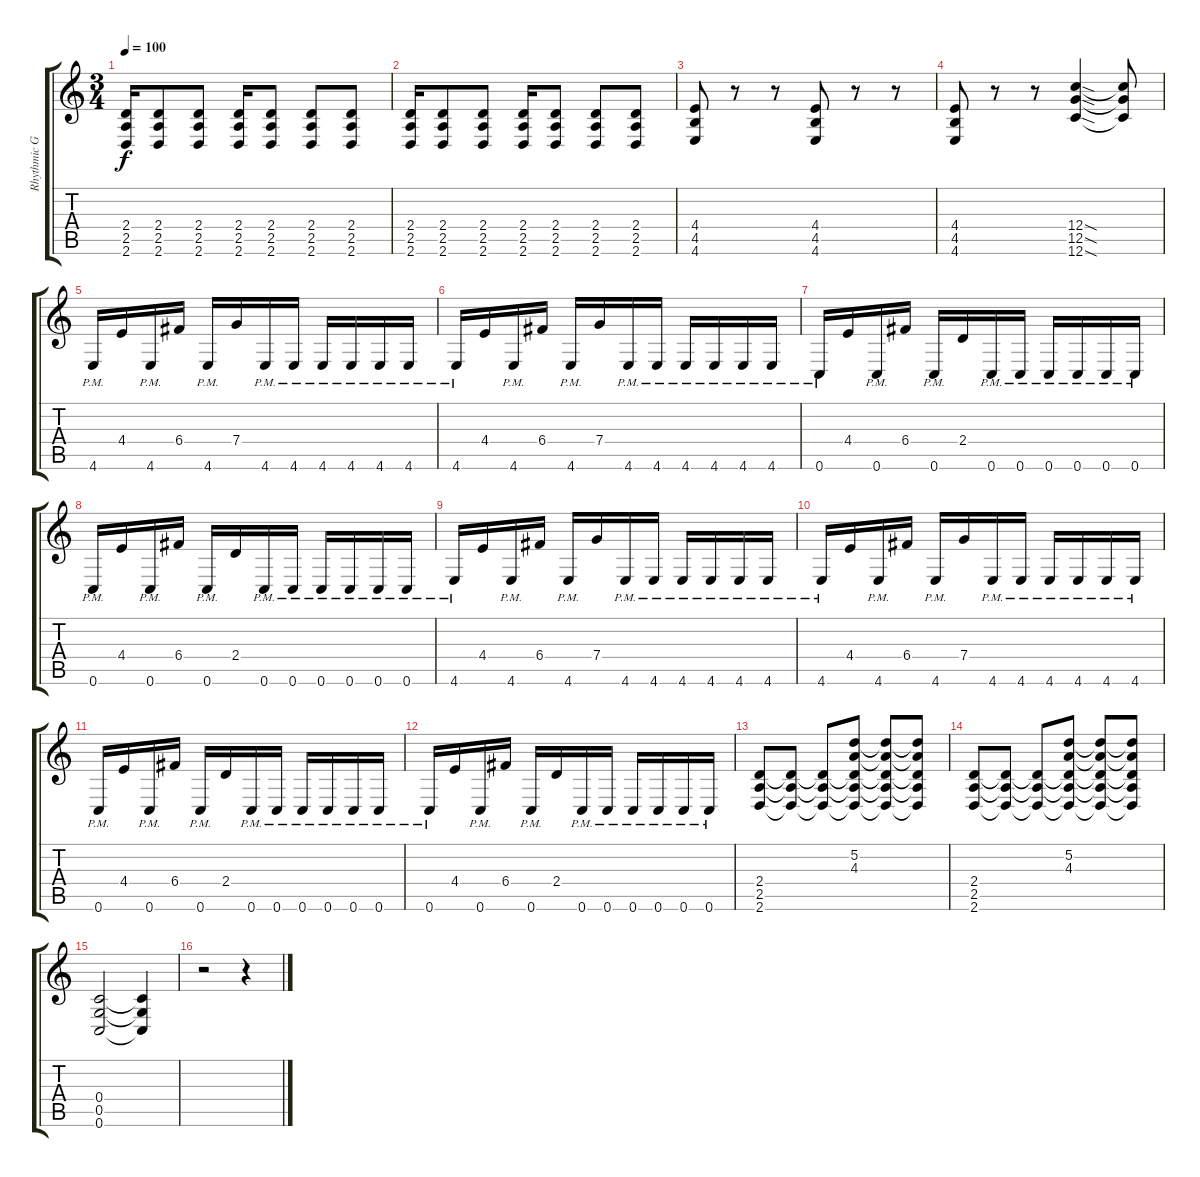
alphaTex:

\track ("Rhythmic Guitar" "Rhythmic G") {instrument distortionguitar}
\staff {score tabs}
\tuning (D4 A3 F3 C3 G2 C2) {hide}
\ts (3 4)
\tempo 100
\clef g2
\ks c
(2.4 2.5 2.6).16{dy f} (2.4 2.5 2.6).8 (2.4 2.5 2.6).8 (2.4 2.5 2.6).16 (2.4 2.5 2.6).8 (2.4 2.5 2.6).8 (2.4 2.5 2.6).8 |
(2.4 2.5 2.6).16 (2.4 2.5 2.6).8 (2.4 2.5 2.6).8 (2.4 2.5 2.6).16 (2.4 2.5 2.6).8 (2.4 2.5 2.6).8 (2.4 2.5 2.6).8 |
(4.4 4.5 4.6).8 r.8 r.8 (4.4 4.5 4.6).8 r.8 r.8 |
(4.4 4.5 4.6).8 r.8 r.8 (12.4{sod} 12.5{sod} 12.6{sod}).4 (12.4{t} 12.5{t} 12.6{t}).8 |
4.6{pm}.16 4.4.16 4.6{pm}.16 6.4.16 4.6{pm}.16 7.4.16 4.6{pm}.16 4.6{pm}.16 4.6{pm}.16 4.6{pm}.16 4.6{pm}.16 4.6{pm}.16 |
4.6{pm}.16 4.4.16 4.6{pm}.16 6.4.16 4.6{pm}.16 7.4.16 4.6{pm}.16 4.6{pm}.16 4.6{pm}.16 4.6{pm}.16 4.6{pm}.16 4.6{pm}.16 |
0.6{pm}.16 4.4.16 0.6{pm}.16 6.4.16 0.6{pm}.16 2.4.16 0.6{pm}.16 0.6{pm}.16 0.6{pm}.16 0.6{pm}.16 0.6{pm}.16 0.6{pm}.16 |
0.6{pm}.16 4.4.16 0.6{pm}.16 6.4.16 0.6{pm}.16 2.4.16 0.6{pm}.16 0.6{pm}.16 0.6{pm}.16 0.6{pm}.16 0.6{pm}.16 0.6{pm}.16 |
4.6{pm}.16 4.4.16 4.6{pm}.16 6.4.16 4.6{pm}.16 7.4.16 4.6{pm}.16 4.6{pm}.16 4.6{pm}.16 4.6{pm}.16 4.6{pm}.16 4.6{pm}.16 |
4.6{pm}.16 4.4.16 4.6{pm}.16 6.4.16 4.6{pm}.16 7.4.16 4.6{pm}.16 4.6{pm}.16 4.6{pm}.16 4.6{pm}.16 4.6{pm}.16 4.6{pm}.16 |
0.6{pm}.16 4.4.16 0.6{pm}.16 6.4.16 0.6{pm}.16 2.4.16 0.6{pm}.16 0.6{pm}.16 0.6{pm}.16 0.6{pm}.16 0.6{pm}.16 0.6{pm}.16 |
0.6{pm}.16 4.4.16 0.6{pm}.16 6.4.16 0.6{pm}.16 2.4.16 0.6{pm}.16 0.6{pm}.16 0.6{pm}.16 0.6{pm}.16 0.6{pm}.16 0.6{pm}.16 |
(2.4 2.5 2.6).8 (2.4{t} 2.5{t} 2.6{t}).8 (2.4{t} 2.5{t} 2.6{t}).8 (5.2 4.3 2.4{t} 2.5{t} 2.6{t}).8 (5.2{t} 4.3{t} 2.4{t} 2.5{t} 2.6{t}).8 (5.2{t} 4.3{t} 2.4{t} 2.5{t} 2.6{t}).8 |
(2.4 2.5 2.6).8 (2.4{t} 2.5{t} 2.6{t}).8 (2.4{t} 2.5{t} 2.6{t}).8 (5.2 4.3 2.4{t} 2.5{t} 2.6{t}).8 (5.2{t} 4.3{t} 2.4{t} 2.5{t} 2.6{t}).8 (5.2{t} 4.3{t} 2.4{t} 2.5{t} 2.6{t}).8 |
(0.4 0.5 0.6).2 (0.4{t} 0.5{t} 0.6{t}).4 |
r.2 r.4
